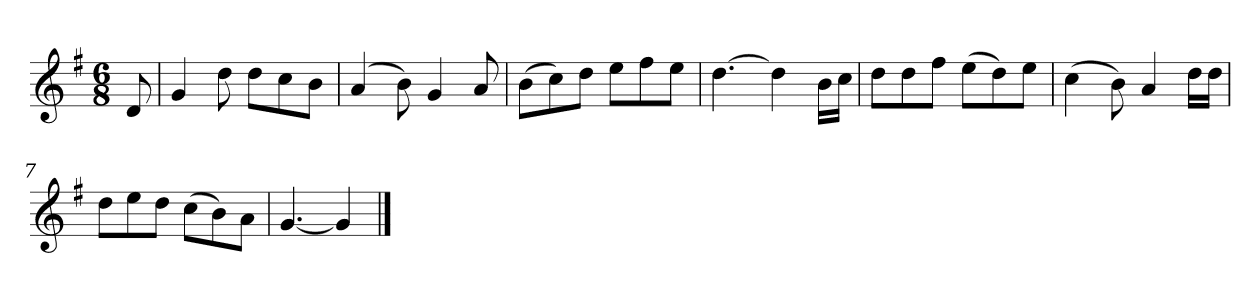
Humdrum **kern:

**kern
*part1
*staff1
*k[f#]
*M6/8
*MM100
=
8d
=1
4g
8dd
8ddL
8cc
8bJ
=2
(4a
8b)
4g
8a
=3
(8bL
8cc)
8ddJ
8eeL
8ff#
8eeJ
=4
[4.dd
4dd]
16bLL
16ccJJ
=5
8ddL
8dd
8ff#J
(8eeL
8dd)
8eeJ
=6
(4cc
8b)
4a
16ddLL
16ddJJ
=7
8ddL
8ee
8ddJ
(8ccL
8b)
8aJ
=8
[4.g
4g]
==
*-
